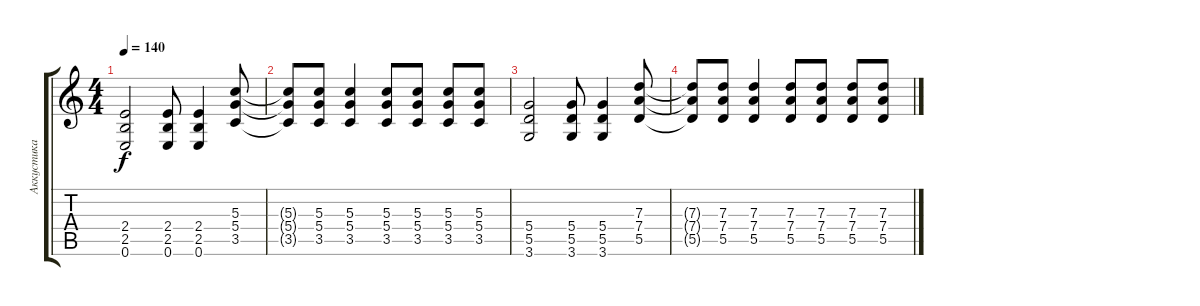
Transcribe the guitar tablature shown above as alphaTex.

\track ("Аккустика" "Аккустика") {instrument acousticguitarsteel}
\staff {score tabs}
\tuning (E4 B3 G3 D3 A2 E2) {hide}
\ts (4 4)
\tempo 140
\clef g2
\ks c
(2.4 2.5 0.6).2{dy f instrument overdrivenguitar} (2.4 2.5 0.6).8 (2.4 2.5 0.6).4 (5.3 5.4 3.5).8 |
(5.3{t} 5.4{t} 3.5{t}).8 (5.3 5.4 3.5).8 (5.3 5.4 3.5).4 (5.3 5.4 3.5).8 (5.3 5.4 3.5).8 (5.3 5.4 3.5).8 (5.3 5.4 3.5).8 |
(5.4 5.5 3.6).2 (5.4 5.5 3.6).8 (5.4 5.5 3.6).4 (7.3 7.4 5.5).8 |
(7.3{t} 7.4{t} 5.5{t}).8 (7.3 7.4 5.5).8 (7.3 7.4 5.5).4 (7.3 7.4 5.5).8 (7.3 7.4 5.5).8 (7.3 7.4 5.5).8 (7.3 7.4 5.5).8
